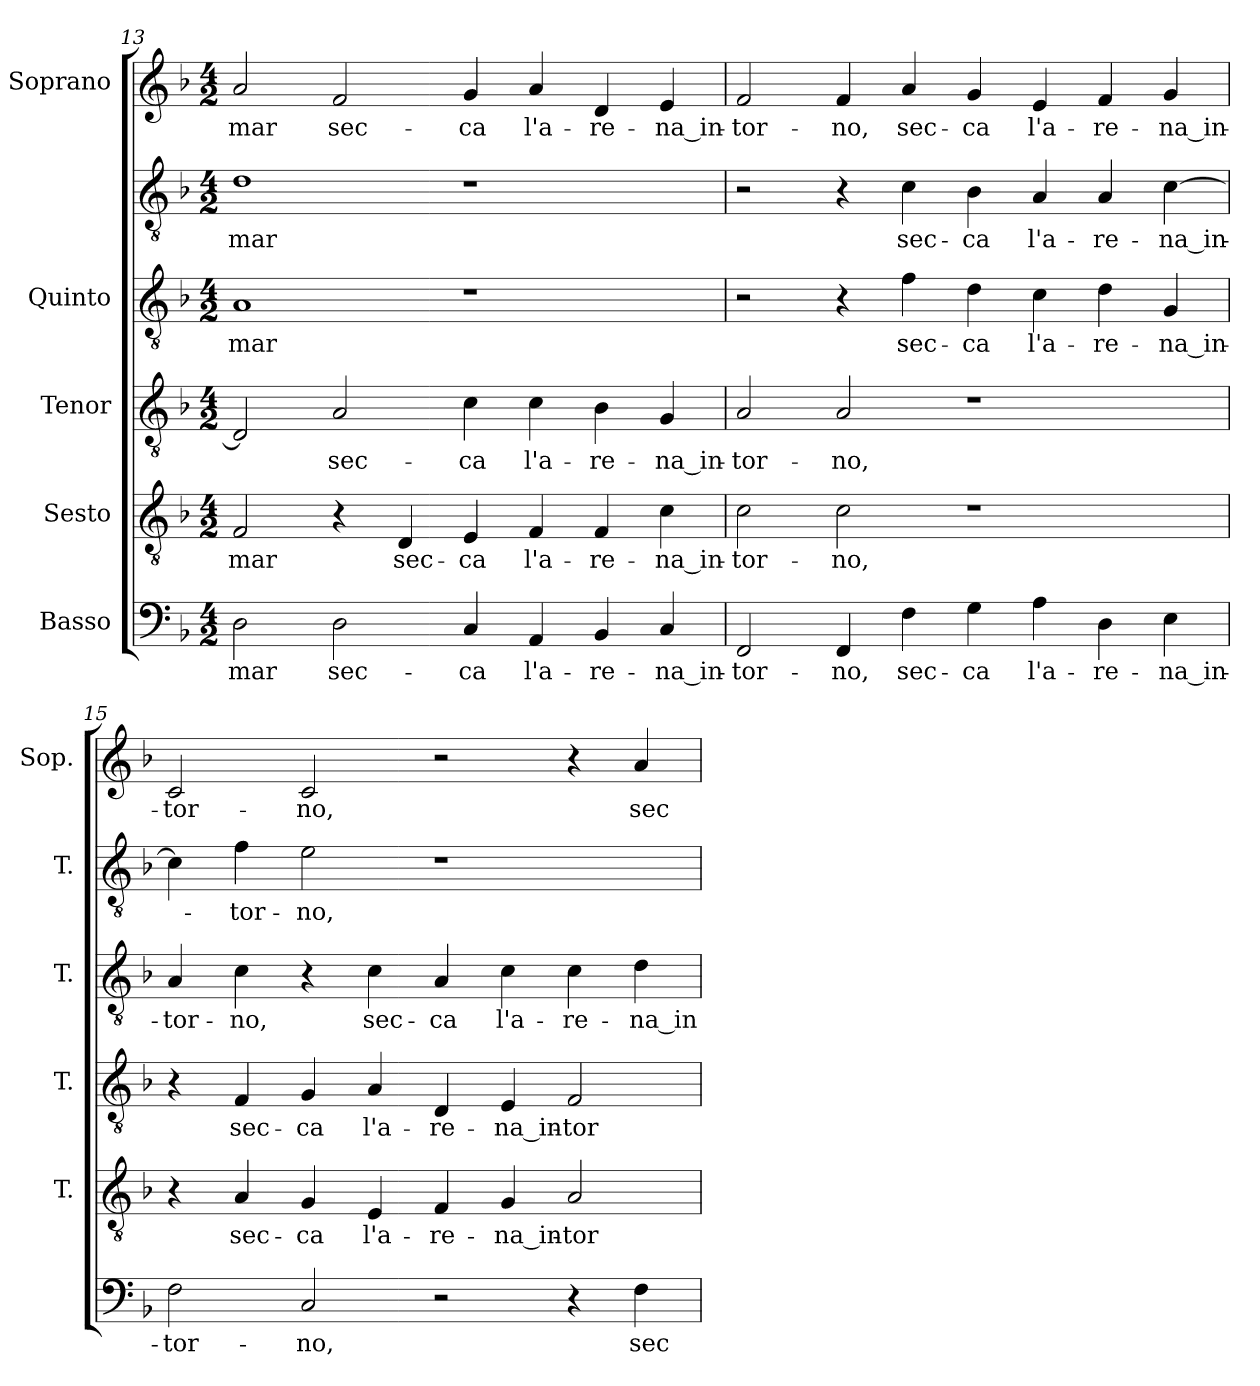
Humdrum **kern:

**kern	**text	**kern	**text	**kern	**text	**kern	**text	**kern	**text	**kern	**text
*part6	*part6	*part5	*part5	*part4	*part4	*part3	*part3	*part2	*part2	*part1	*part1
*staff6	*staff6	*staff5	*staff5	*staff4	*staff4	*staff3	*staff3	*staff2	*staff2	*staff1	*staff1
*I"Basso	*	*I"Sesto	*	*I"Tenor	*	*I"Quinto	*	*I""Alto"	*	*I"Soprano	*
*	*	*I'T.	*	*I'T.	*	*I'T.	*	*I'T.	*	*I'Sop.	*
!!LO:PB:g=z
*clefF4	*	*clefGv2	*	*clefGv2	*	*clefGv2	*	*clefGv2	*	*clefG2	*
*	*	*ITrd7c12	*	*ITrd7c12	*	*ITrd7c12	*	*ITrd7c12	*	*	*
*k[b-]	*	*k[b-]	*	*k[b-]	*	*k[b-]	*	*k[b-]	*	*k[b-]	*
*F:	*	*F:	*	*F:	*	*F:	*	*F:	*	*F:	*
*M4/2	*	*M4/2	*	*M4/2	*	*M4/2	*	*M4/2	*	*M4/2	*
=13	=13	=13	=13	=13	=13	=13	=13	=13	=13	=13	=13
!	!LO:LY:b:color=#000000	!	!	!	!	!	!	!	!	!	!
!	!	!	!LO:LY:b:color=#000000	!	!	!	!	!	!	!	!
!	!	!	!	!	!	!	!LO:LY:b:color=#000000	!	!	!	!
!	!	!	!	!	!	!	!	!	!LO:LY:b:color=#000000	!	!
!	!	!	!	!	!	!	!	!	!	!	!LO:LY:b:color=#000000
2Di\	mar	2FFi/	mar	2DDi/]	.	1AAi	mar	1Di	mar	2ai/	mar
!	!LO:LY:b:color=#000000	!	!	!	!	!	!	!	!	!	!
!	!	!	!	!	!LO:LY:b:color=#000000	!	!	!	!	!	!
!	!	!	!	!	!	!	!	!	!	!	!LO:LY:b:color=#000000
2Di\	sec-	4r	.	2AAi/	sec-	.	.	.	.	2fi/	sec-
!	!	!	!LO:LY:b:color=#000000	!	!	!	!	!	!	!	!
.	.	4DDi/	sec-	.	.	.	.	.	.	.	.
!	!LO:LY:b:color=#000000	!	!	!	!	!	!	!	!	!	!
!	!	!	!LO:LY:b:color=#000000	!	!	!	!	!	!	!	!
!	!	!	!	!	!LO:LY:b:color=#000000	!	!	!	!	!	!
!	!	!	!	!	!	!	!	!	!	!	!LO:LY:b:color=#000000
4Ci/	-ca	4EEi/	-ca	4Ci\	-ca	1r	.	1r	.	4gi/	-ca
!	!LO:LY:b:color=#000000	!	!	!	!	!	!	!	!	!	!
!	!	!	!LO:LY:b:color=#000000	!	!	!	!	!	!	!	!
!	!	!	!	!	!LO:LY:b:color=#000000	!	!	!	!	!	!
!	!	!	!	!	!	!	!	!	!	!	!LO:LY:b:color=#000000
4AAi/	l'a-	4FFi/	l'a-	4Ci\	l'a-	.	.	.	.	4ai/	l'a-
!	!LO:LY:b:color=#000000	!	!	!	!	!	!	!	!	!	!
!	!	!	!LO:LY:b:color=#000000	!	!	!	!	!	!	!	!
!	!	!	!	!	!LO:LY:b:color=#000000	!	!	!	!	!	!
!	!	!	!	!	!	!	!	!	!	!	!LO:LY:b:color=#000000
4BB-i/	-re-	4FFi/	-re-	4BB-i\	-re-	.	.	.	.	4di/	-re-
!	!LO:LY:b:color=#000000	!	!	!	!	!	!	!	!	!	!
!	!	!	!LO:LY:b:color=#000000	!	!	!	!	!	!	!	!
!	!	!	!	!	!LO:LY:b:color=#000000	!	!	!	!	!	!
!	!	!	!	!	!	!	!	!	!	!	!LO:LY:b:color=#000000
4Ci/	-na_in-	4Ci\	-na_in-	4GGi/	-na_in-	.	.	.	.	4ei/	-na_in-
=14	=14	=14	=14	=14	=14	=14	=14	=14	=14	=14	=14
!	!LO:LY:b:color=#000000	!	!	!	!	!	!	!	!	!	!
!	!	!	!LO:LY:b:color=#000000	!	!	!	!	!	!	!	!
!	!	!	!	!	!LO:LY:b:color=#000000	!	!	!	!	!	!
!	!	!	!	!	!	!	!	!	!	!	!LO:LY:b:color=#000000
2FFi/	-tor-	2Ci\	-tor-	2AAi/	-tor-	2r	.	2r	.	2fi/	-tor-
!	!LO:LY:b:color=#000000	!	!	!	!	!	!	!	!	!	!
!	!	!	!LO:LY:b:color=#000000	!	!	!	!	!	!	!	!
!	!	!	!	!	!LO:LY:b:color=#000000	!	!	!	!	!	!
!	!	!	!	!	!	!	!	!	!	!	!LO:LY:b:color=#000000
4FFi/	-no,	2Ci\	-no,	2AAi/	-no,	4r	.	4r	.	4fi/	-no,
!	!LO:LY:b:color=#000000	!	!	!	!	!	!	!	!	!	!
!	!	!	!	!	!	!	!LO:LY:b:color=#000000	!	!	!	!
!	!	!	!	!	!	!	!	!	!LO:LY:b:color=#000000	!	!
!	!	!	!	!	!	!	!	!	!	!	!LO:LY:b:color=#000000
4Fi\	sec-	.	.	.	.	4Fi\	sec-	4Ci\	sec-	4ai/	sec-
!	!LO:LY:b:color=#000000	!	!	!	!	!	!	!	!	!	!
!	!	!	!	!	!	!	!LO:LY:b:color=#000000	!	!	!	!
!	!	!	!	!	!	!	!	!	!LO:LY:b:color=#000000	!	!
!	!	!	!	!	!	!	!	!	!	!	!LO:LY:b:color=#000000
4Gi\	-ca	1r	.	1r	.	4Di\	-ca	4BB-i\	-ca	4gi/	-ca
!	!LO:LY:b:color=#000000	!	!	!	!	!	!	!	!	!	!
!	!	!	!	!	!	!	!LO:LY:b:color=#000000	!	!	!	!
!	!	!	!	!	!	!	!	!	!LO:LY:b:color=#000000	!	!
!	!	!	!	!	!	!	!	!	!	!	!LO:LY:b:color=#000000
4Ai\	l'a-	.	.	.	.	4Ci\	l'a-	4AAi/	l'a-	4ei/	l'a-
!	!LO:LY:b:color=#000000	!	!	!	!	!	!	!	!	!	!
!	!	!	!	!	!	!	!LO:LY:b:color=#000000	!	!	!	!
!	!	!	!	!	!	!	!	!	!LO:LY:b:color=#000000	!	!
!	!	!	!	!	!	!	!	!	!	!	!LO:LY:b:color=#000000
4Di\	-re-	.	.	.	.	4Di\	-re-	4AAi/	-re-	4fi/	-re-
!	!LO:LY:b:color=#000000	!	!	!	!	!	!	!	!	!	!
!	!	!	!	!	!	!	!LO:LY:b:color=#000000	!	!	!	!
!	!	!	!	!	!	!	!	!	!LO:LY:b:color=#000000	!	!
!	!	!	!	!	!	!	!	!	!	!	!LO:LY:b:color=#000000
4Ei\	-na_in-	.	.	.	.	4GGi/	-na_in-	[4Ci\	-na_in-	4gi/	-na_in-
=15	=15	=15	=15	=15	=15	=15	=15	=15	=15	=15	=15
!	!LO:LY:b:color=#000000	!	!	!	!	!	!	!	!	!	!
!	!	!	!	!	!	!	!LO:LY:b:color=#000000	!	!	!	!
!	!	!	!	!	!	!	!	!	!	!	!LO:LY:b:color=#000000
2Fi\	-tor-	4r	.	4r	.	4AAi/	-tor-	4Ci\]	.	2ci/	-tor-
!	!	!	!LO:LY:b:color=#000000	!	!	!	!	!	!	!	!
!	!	!	!	!	!LO:LY:b:color=#000000	!	!	!	!	!	!
!	!	!	!	!	!	!	!LO:LY:b:color=#000000	!	!	!	!
!	!	!	!	!	!	!	!	!	!LO:LY:b:color=#000000	!	!
.	.	4AAi/	sec-	4FFi/	sec-	4Ci\	-no,	4Fi\	-tor-	.	.
!	!LO:LY:b:color=#000000	!	!	!	!	!	!	!	!	!	!
!	!	!	!LO:LY:b:color=#000000	!	!	!	!	!	!	!	!
!	!	!	!	!	!LO:LY:b:color=#000000	!	!	!	!	!	!
!	!	!	!	!	!	!	!	!	!LO:LY:b:color=#000000	!	!
!	!	!	!	!	!	!	!	!	!	!	!LO:LY:b:color=#000000
2Ci/	-no,	4GGi/	-ca	4GGi/	-ca	4r	.	2Ei\	-no,	2ci/	-no,
!	!	!	!LO:LY:b:color=#000000	!	!	!	!	!	!	!	!
!	!	!	!	!	!LO:LY:b:color=#000000	!	!	!	!	!	!
!	!	!	!	!	!	!	!LO:LY:b:color=#000000	!	!	!	!
.	.	4EEi/	l'a-	4AAi/	l'a-	4Ci\	sec-	.	.	.	.
!	!	!	!LO:LY:b:color=#000000	!	!	!	!	!	!	!	!
!	!	!	!	!	!LO:LY:b:color=#000000	!	!	!	!	!	!
!	!	!	!	!	!	!	!LO:LY:b:color=#000000	!	!	!	!
2r	.	4FFi/	-re-	4DDi/	-re-	4AAi/	-ca	1r	.	2r	.
!	!	!	!LO:LY:b:color=#000000	!	!	!	!	!	!	!	!
!	!	!	!	!	!LO:LY:b:color=#000000	!	!	!	!	!	!
!	!	!	!	!	!	!	!LO:LY:b:color=#000000	!	!	!	!
.	.	4GGi/	-na_in-	4EEi/	-na_in-	4Ci\	l'a-	.	.	.	.
!	!	!	!LO:LY:b:color=#000000	!	!	!	!	!	!	!	!
!	!	!	!	!	!LO:LY:b:color=#000000	!	!	!	!	!	!
!	!	!	!	!	!	!	!LO:LY:b:color=#000000	!	!	!	!
4r	.	2AAi/	-tor-	2FFi/	-tor-	4Ci\	-re-	.	.	4r	.
!	!LO:LY:b:color=#000000	!	!	!	!	!	!	!	!	!	!
!	!	!	!	!	!	!	!LO:LY:b:color=#000000	!	!	!	!
!	!	!	!	!	!	!	!	!	!	!	!LO:LY:b:color=#000000
4Fi\	sec-	.	.	.	.	4Di\	-na_in-	.	.	4ai/	sec-
=	=	=	=	=	=	=	=	=	=	=	=
*-	*-	*-	*-	*-	*-	*-	*-	*-	*-	*-	*-
